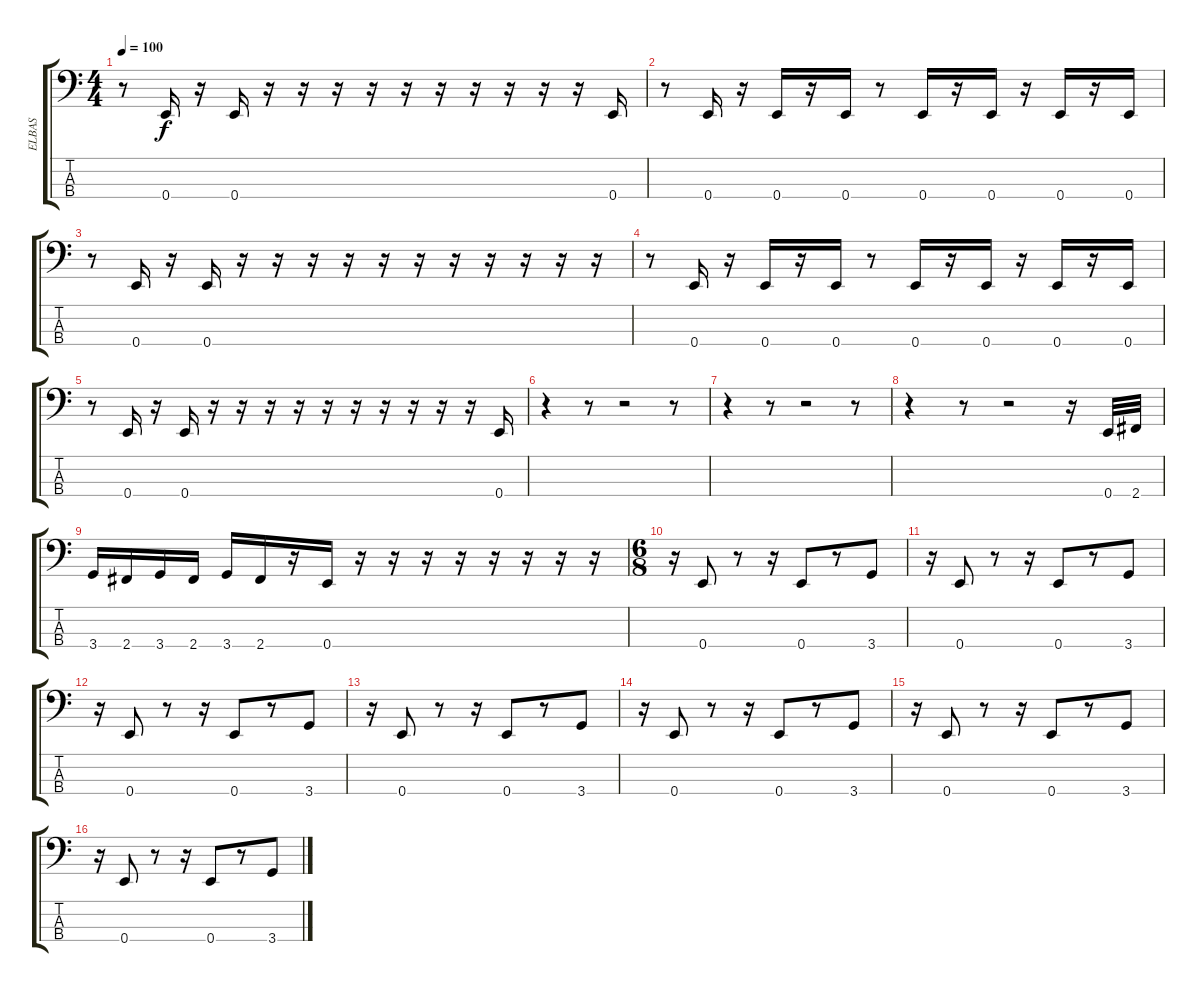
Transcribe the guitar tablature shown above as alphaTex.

\track ("ELBAS" "ELBAS") {instrument electricbassfinger}
\staff {score tabs}
\tuning (G2 D2 A1 E1) {hide}
\ts (4 4)
\tempo 100
\clef f4
\ks c
r.8{dy f} 0.4.16 r.16 0.4.16 r.16 r.16 r.16 r.16 r.16 r.16 r.16 r.16 r.16 r.16 0.4.16 |
r.8 0.4.16 r.16 0.4.16 r.16 0.4.16 r.8 0.4.16 r.16 0.4.16 r.16 0.4.16 r.16 0.4.16 |
r.8 0.4.16 r.16 0.4.16 r.16 r.16 r.16 r.16 r.16 r.16 r.16 r.16 r.16 r.16 r.16 |
r.8 0.4.16 r.16 0.4.16 r.16 0.4.16 r.8 0.4.16 r.16 0.4.16 r.16 0.4.16 r.16 0.4.16 |
r.8 0.4.16 r.16 0.4.16 r.16 r.16 r.16 r.16 r.16 r.16 r.16 r.16 r.16 r.16 0.4.16 |
r.4 r.8 r.2 r.8 |
r.4 r.8 r.2 r.8 |
r.4 r.8 r.2 r.16 0.4.32 2.4.32 |
3.4.16 2.4.16 3.4.16 2.4.16 3.4.16 2.4.16 r.16 0.4.16 r.16 r.16 r.16 r.16 r.16 r.16 r.16 r.16 |
\ts (6 8)
r.16 0.4.8 r.8 r.16 0.4.8 r.8 3.4.8 |
r.16 0.4.8 r.8 r.16 0.4.8 r.8 3.4.8 |
r.16 0.4.8 r.8 r.16 0.4.8 r.8 3.4.8 |
r.16 0.4.8 r.8 r.16 0.4.8 r.8 3.4.8 |
r.16 0.4.8 r.8 r.16 0.4.8 r.8 3.4.8 |
r.16 0.4.8 r.8 r.16 0.4.8 r.8 3.4.8 |
r.16 0.4.8 r.8 r.16 0.4.8 r.8 3.4.8
